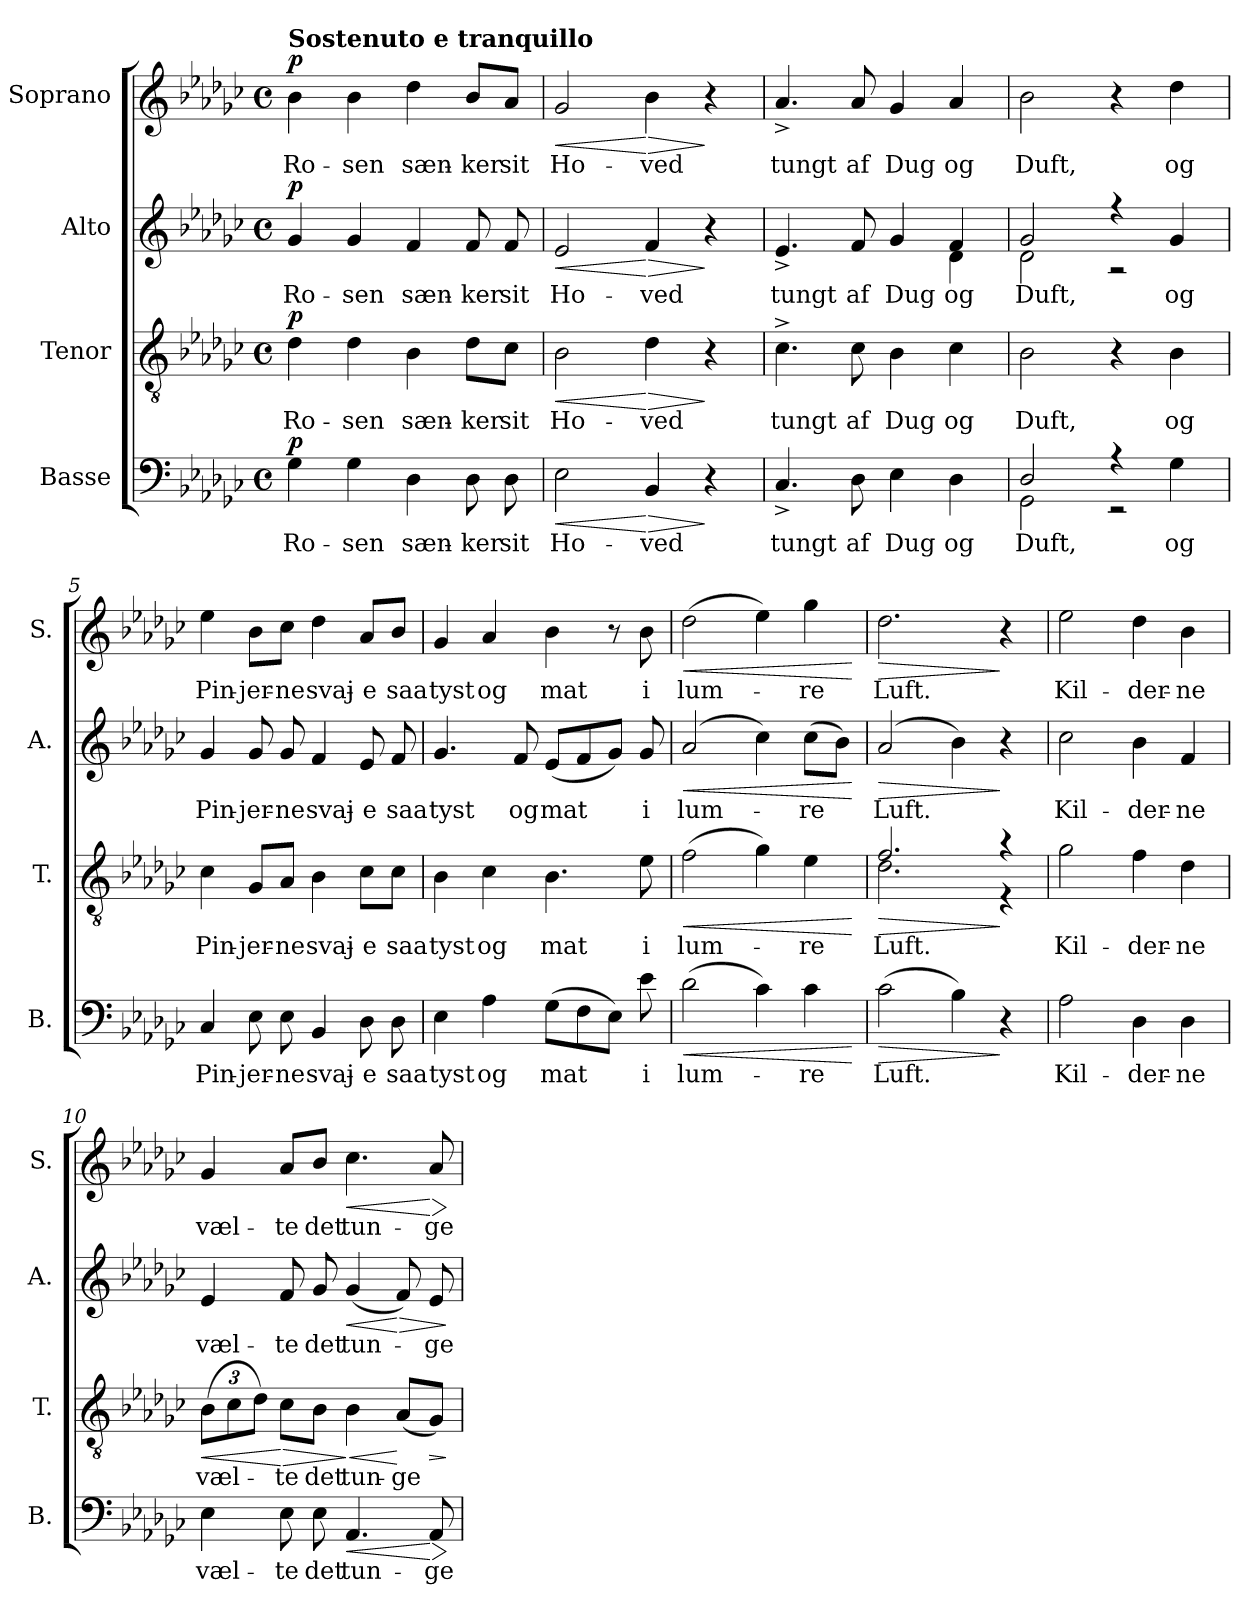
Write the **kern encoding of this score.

**kern	**text	**dynam	**kern	**text	**dynam	**kern	**text	**dynam	**kern	**text	**dynam
*part4	*part4	*part4	*part3	*part3	*part3	*part2	*part2	*part2	*part1	*part1	*part1
*staff4	*staff4	*staff4	*staff3	*staff3	*staff3	*staff2	*staff2	*staff2	*staff1	*staff1	*staff1
*I"Basse	*	*	*I"Tenor	*	*	*I"Alto	*	*	*I"Soprano	*	*
*I'B.	*	*	*I'T.	*	*	*I'A.	*	*	*I'S.	*	*
*clefF4	*	*	*clefGv2	*	*	*clefG2	*	*	*clefG2	*	*
*k[b-e-a-d-g-c-]	*	*	*k[b-e-a-d-g-c-]	*	*	*k[b-e-a-d-g-c-]	*	*	*k[b-e-a-d-g-c-]	*	*
*G-:	*	*	*G-:	*	*	*G-:	*	*	*G-:	*	*
*M4/4	*	*	*M4/4	*	*	*M4/4	*	*	*M4/4	*	*
*met(c)	*	*	*met(c)	*	*	*met(c)	*	*	*met(c)	*	*
*MM57	*	*	*MM57	*	*	*MM57	*	*	*MM57	*	*
=1	=1	=1	=1	=1	=1	=1	=1	=1	=1	=1	=1
!	!	!	!	!	!	!	!	!	!LO:TX:a:B:t=Sostenuto e tranquillo	!	!
!	!LO:LY:b	!LO:DY:a	!	!LO:LY:b	!LO:DY:a	!	!LO:LY:b	!LO:DY:a	!	!LO:LY:b	!LO:DY:a
4G-\	Ro-	p	4d-\	Ro-	p	4g-/	Ro-	p	4b-\	Ro-	p
!	!LO:LY:b	!	!	!LO:LY:b	!	!	!LO:LY:b	!	!	!LO:LY:b	!
4G-\	-sen	.	4d-\	-sen	.	4g-/	-sen	.	4b-\	-sen	.
!	!LO:LY:b	!	!	!LO:LY:b	!	!	!LO:LY:b	!	!	!LO:LY:b	!
4D-\	sæn-	.	4B-\	sæn-	.	4f/	sæn-	.	4dd-\	sæn-	.
!	!LO:LY:b	!	!	!LO:LY:b	!	!	!LO:LY:b	!	!	!LO:LY:b	!
8D-\	-ker	.	8d-\L	-ker	.	8f/	-ker	.	8b-/L	-ker	.
!	!LO:LY:b	!	!	!LO:LY:b	!	!	!LO:LY:b	!	!	!LO:LY:b	!
8D-\	sit	.	8c-\J	sit	.	8f/	sit	.	8a-/J	sit	.
=2	=2	=2	=2	=2	=2	=2	=2	=2	=2	=2	=2
!	!LO:LY:b	!LO:HP:b	!	!LO:LY:b	!LO:HP:b	!	!LO:LY:b	!LO:HP:b	!	!LO:LY:b	!LO:HP:b
2E-\	Ho-	<	2B-\	Ho-	<	2e-/	Ho-	<	2g-/	Ho-	<
!	!LO:LY:b	!LO:HP:n=1:b	!	!LO:LY:b	!LO:HP:n=1:b	!	!LO:LY:b	!LO:HP:n=1:b	!	!LO:LY:b	!LO:HP:n=1:b
4BB-/	-ved	[ >	4d-\	-ved	[ >	4f/	-ved	[ >	4b-\	-ved	[ >
4r	.	]	4r	.	]	4r	.	]	4r	.	]
=3	=3	=3	=3	=3	=3	=3	=3	=3	=3	=3	=3
!	!LO:LY:b	!	!	!LO:LY:b	!	!	!LO:LY:b	!	!	!LO:LY:b	!
*	*	*	*	*	*	*^	*	*	*	*	*
4.C-^>/	tungt	.	4.c-^\	tungt	.	4.e-^>/	2.ryy	tungt	.	4.a-^>/	tungt	.
!	!LO:LY:b	!	!	!LO:LY:b	!	!	!	!LO:LY:b	!	!	!LO:LY:b	!
8D-\	af	.	8c-\	af	.	8f/	.	af	.	8a-/	af	.
!	!LO:LY:b	!	!	!LO:LY:b	!	!	!	!LO:LY:b	!	!	!LO:LY:b	!
4E-\	Dug	.	4B-\	Dug	.	4g-/	.	Dug	.	4g-/	Dug	.
!	!LO:LY:b	!	!	!LO:LY:b	!	!	!	!LO:LY:b	!	!	!LO:LY:b	!
4D-\	og	.	4c-\	og	.	4f/	4d-\	og	.	4a-/	og	.
=4	=4	=4	=4	=4	=4	=4	=4	=4	=4	=4	=4	=4
!	!LO:LY:b	!	!	!LO:LY:b	!	!	!	!LO:LY:b	!	!	!LO:LY:b	!
*^	*	*	*	*	*	*	*	*	*	*	*	*
2D-/	2GG-\	Duft,	.	2B-\	Duft,	.	2g-/	2d-\	Duft,	.	2b-\	Duft,	.
4r	2r	.	.	4r	.	.	4r	2r	.	.	4r	.	.
!	!	!LO:LY:b	!	!	!LO:LY:b	!	!	!	!LO:LY:b	!	!	!LO:LY:b	!
4G-\	.	og	.	4B-\	og	.	4g-/	.	og	.	4dd-\	og	.
*v	*v	*	*	*	*	*	*v	*v	*	*	*	*	*
!!LO:LB:g=z
=5	=5	=5	=5	=5	=5	=5	=5	=5	=5	=5	=5
!	!LO:LY:b	!	!	!LO:LY:b	!	!	!LO:LY:b	!	!	!LO:LY:b	!
4C-/	Pin-	.	4c-\	Pin-	.	4g-/	Pin-	.	4ee-\	Pin-	.
!	!LO:LY:b	!	!	!LO:LY:b	!	!	!LO:LY:b	!	!	!LO:LY:b	!
8E-\	-jer-	.	8G-/L	-jer-	.	8g-/	-jer-	.	8b-\L	-jer-	.
!	!LO:LY:b	!	!	!LO:LY:b	!	!	!LO:LY:b	!	!	!LO:LY:b	!
8E-\	-ne	.	8A-/J	-ne	.	8g-/	-ne	.	8cc-\J	-ne	.
!	!LO:LY:b	!	!	!LO:LY:b	!	!	!LO:LY:b	!	!	!LO:LY:b	!
4BB-/	svaj-	.	4B-\	svaj-	.	4f/	svaj-	.	4dd-\	svaj-	.
!	!LO:LY:b	!	!	!LO:LY:b	!	!	!LO:LY:b	!	!	!LO:LY:b	!
8D-\	-e	.	8c-\L	-e	.	8e-/	-e	.	8a-/L	-e	.
!	!LO:LY:b	!	!	!LO:LY:b	!	!	!LO:LY:b	!	!	!LO:LY:b	!
8D-\	saa	.	8c-\J	saa	.	8f/	saa	.	8b-/J	saa	.
=6	=6	=6	=6	=6	=6	=6	=6	=6	=6	=6	=6
!	!LO:LY:b	!	!	!LO:LY:b	!	!	!LO:LY:b	!	!	!LO:LY:b	!
4E-\	tyst	.	4B-\	tyst	.	4.g-/	tyst	.	4g-/	tyst	.
!	!LO:LY:b	!	!	!LO:LY:b	!	!	!	!	!	!LO:LY:b	!
4A-\	og	.	4c-\	og	.	.	.	.	4a-/	og	.
!	!	!	!	!	!	!	!LO:LY:b	!	!	!	!
.	.	.	.	.	.	8f/	og	.	.	.	.
!	!LO:LY:b	!	!	!LO:LY:b	!	!	!LO:LY:b	!	!	!LO:LY:b	!
(>8G-\L	mat	.	4.B-\	mat	.	(<8e-/L	mat	.	4b-\	mat	.
8F\	.	.	.	.	.	8f/	.	.	.	.	.
8E-\J)	.	.	.	.	.	8g-/J)	.	.	8r	.	.
!	!LO:LY:b	!	!	!LO:LY:b	!	!	!LO:LY:b	!	!	!LO:LY:b	!
8e-\	i	.	8e-\	i	.	8g-/	i	.	8b-\	i	.
=7	=7	=7	=7	=7	=7	=7	=7	=7	=7	=7	=7
!	!LO:LY:b	!LO:HP:b	!	!LO:LY:b	!LO:HP:b	!	!LO:LY:b	!LO:HP:b	!	!LO:LY:b	!LO:HP:b
(>2d-\	lum-	<	(>2f\	lum-	<	(>2a-/	lum-	<	(>2dd-\	lum-	<
4c-\)	.	.	4g-\)	.	.	4cc-\)	.	.	4ee-\)	.	.
!	!LO:LY:b	!	!	!LO:LY:b	!	!	!LO:LY:b	!	!	!LO:LY:b	!
4c-\	-re	.	4e-\	-re	.	(>8cc-\L	-re	.	4gg-\	-re	.
.	.	.	.	.	.	8b-\J)	.	.	.	.	.
.	.	[	.	.	[	.	.	[	.	.	[
=8	=8	=8	=8	=8	=8	=8	=8	=8	=8	=8	=8
!	!LO:LY:b	!LO:HP:b	!	!LO:LY:b	!LO:HP:b	!	!LO:LY:b	!LO:HP:b	!	!LO:LY:b	!LO:HP:b
*	*	*	*^	*	*	*	*	*	*	*	*
(>2c-\	Luft.	>	2.f/	2.d-\	Luft.	>	(>2a-/	Luft.	>	2.dd-\	Luft.	>
4B-\)	.	.	.	.	.	.	4b-\)	.	.	.	.	.
4r	.	]	4r	4r	.	]	4r	.	]	4r	.	]
=9	=9	=9	=9	=9	=9	=9	=9	=9	=9	=9	=9	=9
!	!LO:LY:b	!	!	!	!LO:LY:b	!	!	!LO:LY:b	!	!	!LO:LY:b	!
*	*	*	*v	*v	*	*	*	*	*	*	*	*
2A-\	Kil-	.	2g-\	Kil-	.	2cc-\	Kil-	.	2ee-\	Kil-	.
!	!LO:LY:b	!	!	!LO:LY:b	!	!	!LO:LY:b	!	!	!LO:LY:b	!
4D-\	-der-	.	4f\	-der-	.	4b-\	-der-	.	4dd-\	-der-	.
!	!LO:LY:b	!	!	!LO:LY:b	!	!	!LO:LY:b	!	!	!LO:LY:b	!
4D-\	-ne	.	4d-\	-ne	.	4f/	-ne	.	4b-\	-ne	.
!!LO:LB:g=z
=10	=10	=10	=10	=10	=10	=10	=10	=10	=10	=10	=10
!	!LO:LY:b	!	!	!LO:LY:b	!LO:HP:b	!	!LO:LY:b	!	!	!LO:LY:b	!
4E-\	væl-	.	(>12B-\L	væl-	<	4e-/	væl-	.	4g-/	væl-	.
.	.	.	12c-\	.	.	.	.	.	.	.	.
.	.	.	12d-\J)	.	.	.	.	.	.	.	.
!	!LO:LY:b	!	!	!LO:LY:b	!LO:HP:n=1:b	!	!LO:LY:b	!	!	!LO:LY:b	!
8E-\	-te	.	8c-\L	-te	[ >	8f/	-te	.	8a-/L	-te	.
!	!LO:LY:b	!	!	!LO:LY:b	!	!	!LO:LY:b	!	!	!LO:LY:b	!
8E-\	det	.	8B-\J	det	.	8g-/	det	.	8b-/J	det	.
!	!LO:LY:b	!LO:HP:b	!	!LO:LY:b	!LO:HP:n=1:b	!	!LO:LY:b	!LO:HP:b	!	!LO:LY:b	!LO:HP:b
4.AA-/	tun-	<	4B-\	tun-	] <	(4g-/	tun-	<	4.cc-\	tun-	<
!	!	!	!	!LO:LY:b	!	!	!	!LO:HP:n=1:b	!	!	!
.	.	.	(8A-/L	-ge	[	8f/)	.	[ >	.	.	.
!	!LO:LY:b	!LO:HP:n=1:b	!	!	!LO:HP:b	!	!LO:LY:b	!	!	!LO:LY:b	!LO:HP:n=1:b
8AA-/	-ge	[ >	8G-/J)	.	>	8e-/	-ge	.	8a-/	-ge	[ >
.	.	]	.	.	]	.	.	]	.	.	]
=	=	=	=	=	=	=	=	=	=	=	=
*-	*-	*-	*-	*-	*-	*-	*-	*-	*-	*-	*-
